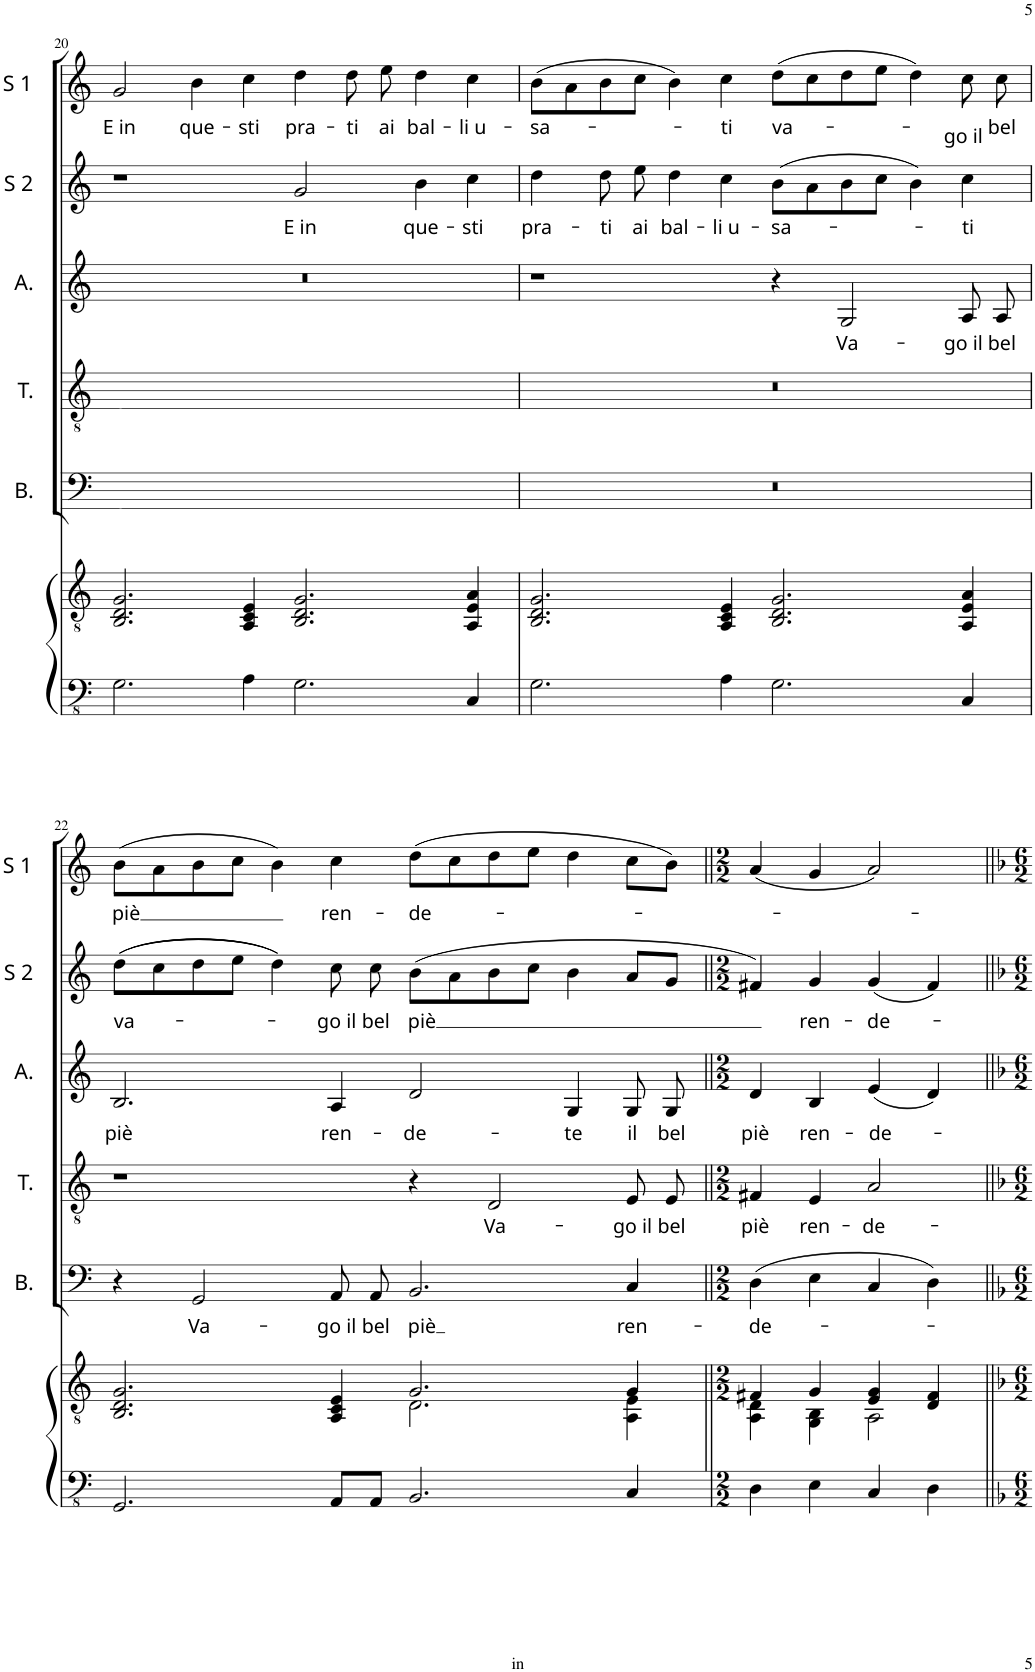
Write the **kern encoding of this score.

**kern	**kern	**kern	**text	**kern	**text	**kern	**text	**kern	**text	**kern	**text
*part6	*part6	*part5	*part5	*part4	*part4	*part3	*part3	*part2	*part2	*part1	*part1
*staff7	*staff6	*staff5	*staff5	*staff4	*staff4	*staff3	*staff3	*staff2	*staff2	*staff1	*staff1
*I"Piano	*	*I"B.	*	*I"T.	*	*I"A.	*	*I"S 2	*	*I"S 1	*
*I'Pno	*	*I'B.	*	*I'T.	*	*I'A.	*	*I'S 2	*	*I'S 1	*
!!LO:PB:g=z
*clefFv4	*clefGv2	*clefF4	*	*clefGv2	*	*clefG2	*	*clefG2	*	*clefG2	*
*k[]	*k[]	*k[]	*	*k[]	*	*k[]	*	*k[]	*	*k[]	*
*M4/2	*M4/2	*M4/2	*	*M4/2	*	*M4/2	*	*M4/2	*	*M4/2	*
=20	=20	=20	=20	=20	=20	=20	=20	=20	=20	=20	=20
!	!	!	!	!	!	!	!	!	!	!	!LO:LY:b
2.GG\	2.BB/ 2.D/ 2.G/	0FF!i	.	0D!i	.	0r	.	1r	.	2g/	E in
!	!	!	!	!	!	!	!	!	!	!	!LO:LY:b
.	.	.	.	.	.	.	.	.	.	4b\	que-
!	!	!	!	!	!	!	!	!	!	!	!LO:LY:b
4AA\	4AA/ 4C/ 4E/	.	.	.	.	.	.	.	.	4cc\	-sti
!	!	!	!	!	!	!	!	!	!LO:LY:b	!	!LO:LY:b
2.GG\	2.BB/ 2.D/ 2.G/	.	.	.	.	.	.	2g/	E in	4dd\	pra-
!	!	!	!	!	!	!	!	!	!	!	!LO:LY:b
.	.	.	.	.	.	.	.	.	.	8dd\	-ti
!	!	!	!	!	!	!	!	!	!	!	!LO:LY:b
.	.	.	.	.	.	.	.	.	.	8ee\	ai
!	!	!	!	!	!	!	!	!	!LO:LY:b	!	!LO:LY:b
.	.	.	.	.	.	.	.	4b\	que-	4dd\	bal-
!	!	!	!	!	!	!	!	!	!LO:LY:b	!	!LO:LY:b
4CC/	4AA/ 4E/ 4A/	.	.	.	.	.	.	4cc\	-sti	4cc\	-li u-
=21	=21	=21	=21	=21	=21	=21	=21	=21	=21	=21	=21
!	!	!	!	!	!	!	!	!	!LO:LY:b	!	!LO:LY:b
2.GG\	2.BB/ 2.D/ 2.G/	0r	.	0r	.	1r	.	4dd\	pra-	(8b\L	-sa-
.	.	.	.	.	.	.	.	.	.	8a\	.
!	!	!	!	!	!	!	!	!	!LO:LY:b	!	!
.	.	.	.	.	.	.	.	8dd\	-ti	8b\	.
!	!	!	!	!	!	!	!	!	!LO:LY:b	!	!
.	.	.	.	.	.	.	.	8ee\	ai	8cc\J	.
!	!	!	!	!	!	!	!	!	!LO:LY:b	!	!
.	.	.	.	.	.	.	.	4dd\	bal-	4b\)	.
!	!	!	!	!	!	!	!	!	!LO:LY:b	!	!LO:LY:b
4AA\	4AA/ 4C/ 4E/	.	.	.	.	.	.	4cc\	-li u-	4cc\	-ti
!	!	!	!	!	!	!	!	!	!LO:LY:b	!	!LO:LY:b
2.GG\	2.BB/ 2.D/ 2.G/	.	.	.	.	4r	.	(8b\L	-sa-	(8dd\L	va-
.	.	.	.	.	.	.	.	8a\	.	8cc\	.
!	!	!	!	!	!	!	!LO:LY:b	!	!	!	!
.	.	.	.	.	.	2G/	Va-	8b\	.	8dd\	.
.	.	.	.	.	.	.	.	8cc\J	.	8ee\J	.
.	.	.	.	.	.	.	.	4b\)	.	4dd\)	.
!	!	!	!	!	!	!	!LO:LY:b	!	!LO:LY:b	!	!LO:LY:b
4CC/	4AA/ 4E/ 4A/	.	.	.	.	8A/L	-go il	4cc\	-ti	8cc\	-go il
!	!	!	!	!	!	!	!LO:LY:b	!	!	!	!LO:LY:b
.	.	.	.	.	.	8A/J	bel	.	.	8cc\	bel
!!LO:LB:g=z
=22	=22	=22	=22	=22	=22	=22	=22	=22	=22	=22	=22
*	*^	*	*	*	*	*	*	*	*	*	*
!	!	!	!	!	!	!	!	!LO:LY:b	!	!LO:LY:b	!	!LO:LY:b
2.GGG/	2.BB/ 2.D/ 2.G/	1ryy	4r	.	1r	.	2.B/	piè	((8dd\L	va-	(8b\L	-piè
.	.	.	.	.	.	.	.	.	8cc\	.	8a\	.
!	!	!	!	!LO:LY:b	!	!	!	!	!	!	!	!
.	.	.	2GG/	Va-	.	.	.	.	8dd\	.	8b\	.
.	.	.	.	.	.	.	.	.	8ee\J	.	8cc\J	.
.	.	.	.	.	.	.	.	.	4dd\))	.	4b\)	.
!	!	!	!	!LO:LY:b	!	!	!	!LO:LY:b	!	!LO:LY:b	!	!LO:LY:b
8AAA/L	4AA/ 4C/ 4E/	.	8AA/L	-go il	.	.	4A/	ren-	8cc\	-go il	4cc\	ren-
!	!	!	!	!LO:LY:b	!	!	!	!	!	!LO:LY:b	!	!
8AAA/J	.	.	8AA/J	bel	.	.	.	.	8cc\	bel	.	.
!	!	!	!	!LO:LY:b	!	!	!	!LO:LY:b	!	!LO:LY:b	!	!LO:LY:b
2.BBB/	2.G/	2.D\	2.BB/	piè	4r	.	2d/	-de-	(8b\L	-piè	(8dd\L	-de-
.	.	.	.	.	.	.	.	.	8a\	.	8cc\	.
!	!	!	!	!	!	!LO:LY:b	!	!	!	!	!	!
.	.	.	.	.	2D/	Va-	.	.	8b\	.	8dd\	.
.	.	.	.	.	.	.	.	.	8cc\J	.	8ee\J	.
!	!	!	!	!	!	!	!	!LO:LY:b	!	!	!	!
.	.	.	.	.	.	.	4G/	-te	4b\	.	4dd\	.
!	!	!	!	!LO:LY:b	!	!LO:LY:b	!	!LO:LY:b	!	!	!	!
4CC/	4G/	4AA\ 4E\	4C/	ren-	8E/L	-go il	8G/L	il	8a/L	.	8cc\L	.
!	!	!	!	!	!	!LO:LY:b	!	!LO:LY:b	!	!	!	!
.	.	.	.	.	8E/J	bel	8G/J	bel	8g/J	.	8b\J)	.
=23||	=23||	=23||	=23||	=23||	=23||	=23||	=23||	=23||	=23||	=23||	=23||	=23||
*M2/2	*M2/2	*	*M2/2	*	*M2/2	*	*M2/2	*	*M2/2	*	*M2/2	*
!	!	!	!	!LO:LY:b	!	!LO:LY:b	!	!LO:LY:b	!	!	!	!
4DD\	4F#X/	4AA\ 4D\	(4D\	-de-	4F#X/	piè	4d/	piè	4f#X/)	.	(4a/	.
!	!	!	!	!	!	!LO:LY:b	!	!LO:LY:b	!	!LO:LY:b	!	!
4EE\	4G/	4GG\ 4BB\	4E\	.	4E/	ren-	4B/	ren-	4g/	ren-	4g/	.
!	!	!	!	!	!	!LO:LY:b	!	!LO:LY:b	!	!LO:LY:b	!	!
4CC/	4E/ 4G/	2AA\	4C/	.	2A/	-de-	(4e/	-de-	(4g/	-de-	2a/)	.
4DD\	4D/ 4F#/	.	4D\)	.	.	.	4d/)	.	4f#/)	.	.	.
*	*v	*v	*	*	*	*	*	*	*	*	*	*
=||	=||	=||	=||	=||	=||	=||	=||	=||	=||	=||	=||
*-	*-	*-	*-	*-	*-	*-	*-	*-	*-	*-	*-
